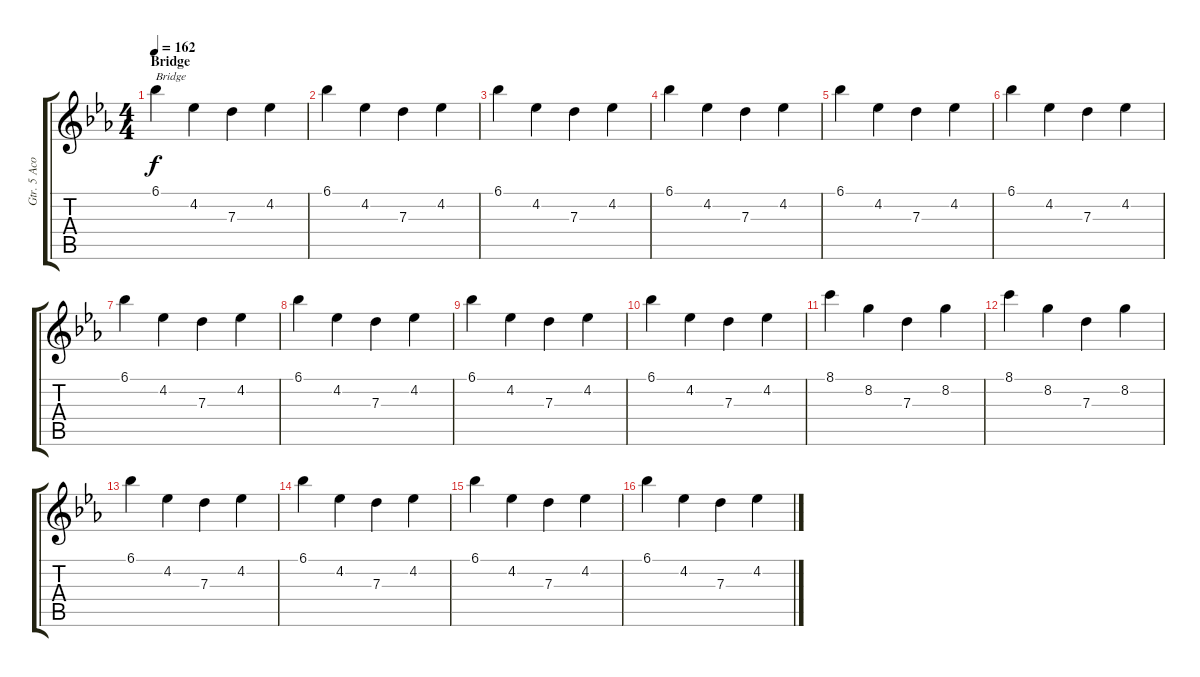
\track ("Gtr. 5 Acoustic" "Gtr. 5 Aco") {instrument acousticguitarsteel}
\staff {score tabs}
\tuning (E4 B3 G3 D3 A2 D2) {hide}
\ts (4 4)
\section ("" "Bridge")
\tempo 162
\clef g2
\ks eb
6.1.4{txt "Bridge" dy f} 4.2.4 7.3.4 4.2.4 |
6.1.4 4.2.4 7.3.4 4.2.4 |
6.1.4 4.2.4 7.3.4 4.2.4 |
6.1.4 4.2.4 7.3.4 4.2.4 |
6.1.4 4.2.4 7.3.4 4.2.4 |
6.1.4 4.2.4 7.3.4 4.2.4 |
6.1.4 4.2.4 7.3.4 4.2.4 |
6.1.4 4.2.4 7.3.4 4.2.4 |
6.1.4 4.2.4 7.3.4 4.2.4 |
6.1.4 4.2.4 7.3.4 4.2.4 |
8.1.4 8.2.4 7.3.4 8.2.4 |
8.1.4 8.2.4 7.3.4 8.2.4 |
6.1.4 4.2.4 7.3.4 4.2.4 |
6.1.4 4.2.4 7.3.4 4.2.4 |
6.1.4 4.2.4 7.3.4 4.2.4 |
6.1.4 4.2.4 7.3.4 4.2.4
